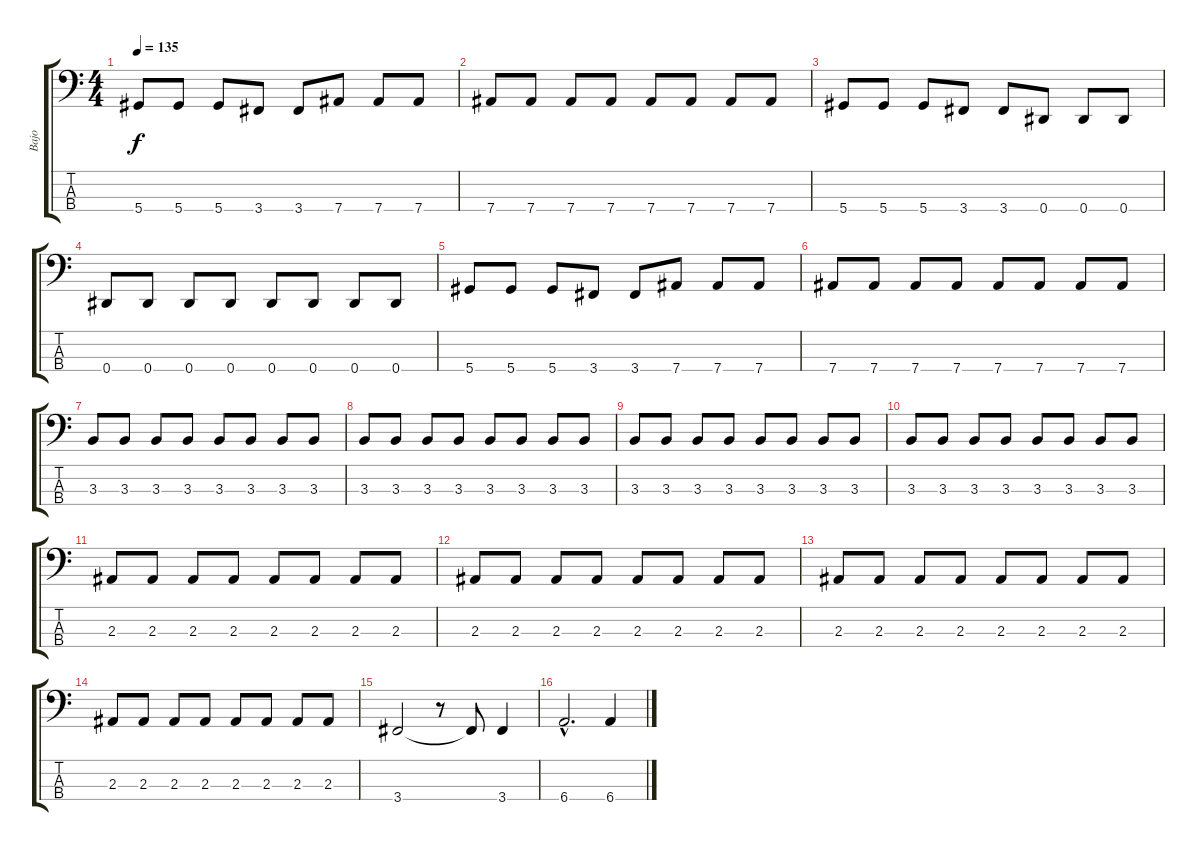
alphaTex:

\track ("Bajo" "Bajo") {instrument electricbassfinger}
\staff {score tabs}
\tuning (Gb2 Db2 Ab1 Eb1) {hide}
\ts (4 4)
\tempo 135
\clef f4
\ks c
5.4.8{dy f} 5.4.8 5.4.8 3.4.8 3.4.8 7.4.8 7.4.8 7.4.8 |
7.4.8 7.4.8 7.4.8 7.4.8 7.4.8 7.4.8 7.4.8 7.4.8 |
5.4.8 5.4.8 5.4.8 3.4.8 3.4.8 0.4.8 0.4.8 0.4.8 |
0.4.8 0.4.8 0.4.8 0.4.8 0.4.8 0.4.8 0.4.8 0.4.8 |
5.4.8 5.4.8 5.4.8 3.4.8 3.4.8 7.4.8 7.4.8 7.4.8 |
7.4.8 7.4.8 7.4.8 7.4.8 7.4.8 7.4.8 7.4.8 7.4.8 |
3.3.8 3.3.8 3.3.8 3.3.8 3.3.8 3.3.8 3.3.8 3.3.8 |
3.3.8 3.3.8 3.3.8 3.3.8 3.3.8 3.3.8 3.3.8 3.3.8 |
3.3.8 3.3.8 3.3.8 3.3.8 3.3.8 3.3.8 3.3.8 3.3.8 |
3.3.8 3.3.8 3.3.8 3.3.8 3.3.8 3.3.8 3.3.8 3.3.8 |
2.3.8 2.3.8 2.3.8 2.3.8 2.3.8 2.3.8 2.3.8 2.3.8 |
2.3.8 2.3.8 2.3.8 2.3.8 2.3.8 2.3.8 2.3.8 2.3.8 |
2.3.8 2.3.8 2.3.8 2.3.8 2.3.8 2.3.8 2.3.8 2.3.8 |
2.3.8 2.3.8 2.3.8 2.3.8 2.3.8 2.3.8 2.3.8 2.3.8 |
3.4.2 r.8 3.4{t}.8 3.4.4 |
6.4{hac}.2{d} 6.4.4
